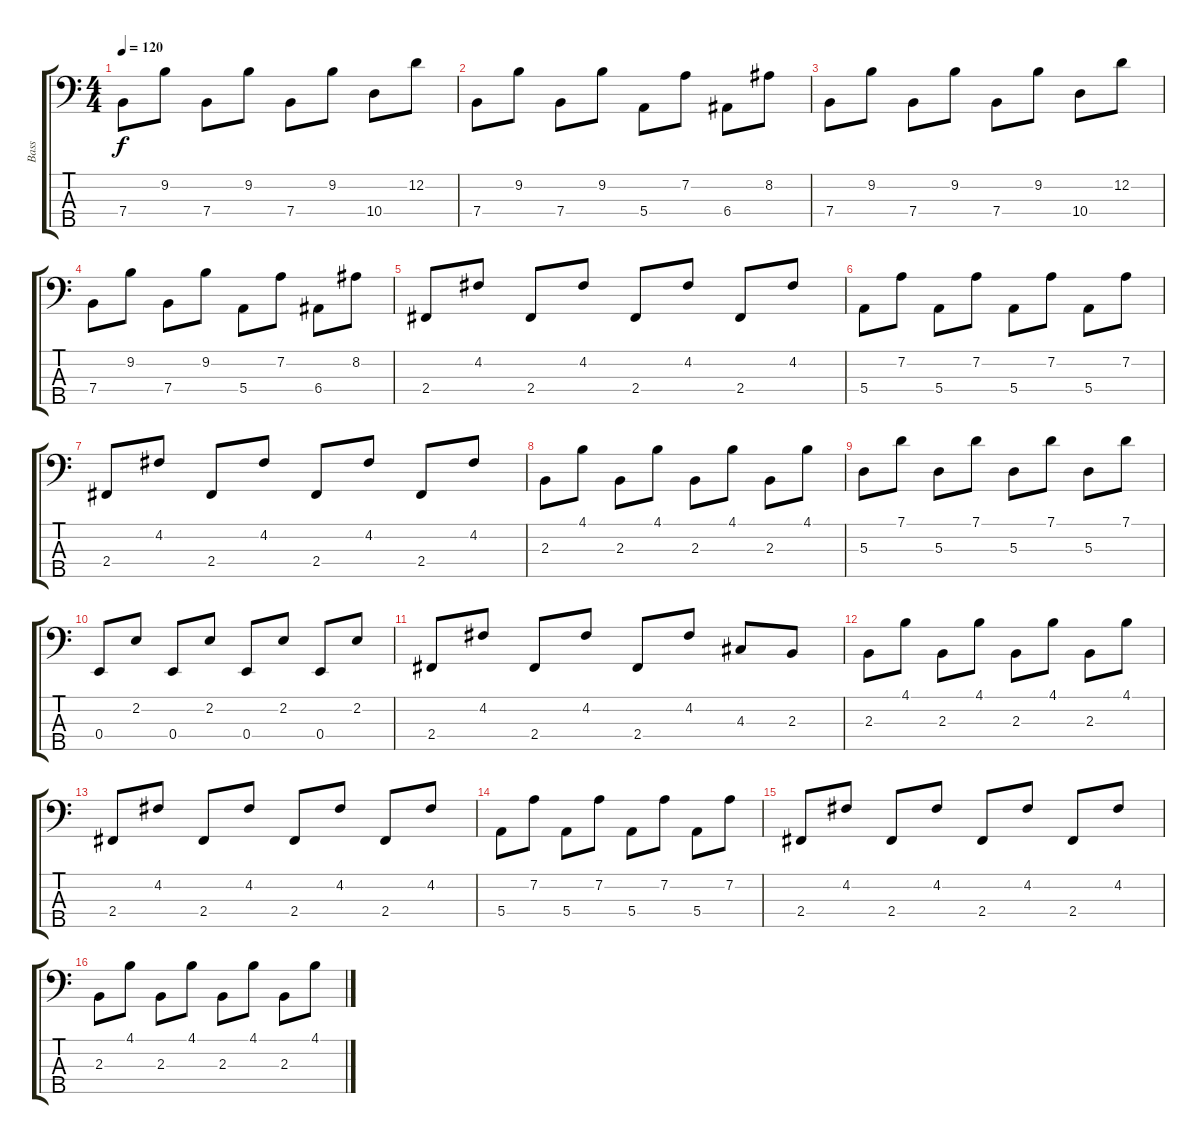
\track ("Bass" "Bass") {instrument electricbassfinger}
\staff {score tabs}
\tuning (G2 D2 A1 E1 B0) {hide}
\ts (4 4)
\tempo 120
\clef f4
\ks c
7.4.8{dy f} 9.2.8 7.4.8 9.2.8 7.4.8 9.2.8 10.4.8 12.2.8 |
7.4.8 9.2.8 7.4.8 9.2.8 5.4.8 7.2.8 6.4.8 8.2.8 |
7.4.8 9.2.8 7.4.8 9.2.8 7.4.8 9.2.8 10.4.8 12.2.8 |
7.4.8 9.2.8 7.4.8 9.2.8 5.4.8 7.2.8 6.4.8 8.2.8 |
2.4.8 4.2.8 2.4.8 4.2.8 2.4.8 4.2.8 2.4.8 4.2.8 |
5.4.8 7.2.8 5.4.8 7.2.8 5.4.8 7.2.8 5.4.8 7.2.8 |
2.4.8 4.2.8 2.4.8 4.2.8 2.4.8 4.2.8 2.4.8 4.2.8 |
2.3.8 4.1.8 2.3.8 4.1.8 2.3.8 4.1.8 2.3.8 4.1.8 |
5.3.8 7.1.8 5.3.8 7.1.8 5.3.8 7.1.8 5.3.8 7.1.8 |
0.4.8 2.2.8 0.4.8 2.2.8 0.4.8 2.2.8 0.4.8 2.2.8 |
2.4.8 4.2.8 2.4.8 4.2.8 2.4.8 4.2.8 4.3.8 2.3.8 |
2.3.8 4.1.8 2.3.8 4.1.8 2.3.8 4.1.8 2.3.8 4.1.8 |
2.4.8 4.2.8 2.4.8 4.2.8 2.4.8 4.2.8 2.4.8 4.2.8 |
5.4.8 7.2.8 5.4.8 7.2.8 5.4.8 7.2.8 5.4.8 7.2.8 |
2.4.8 4.2.8 2.4.8 4.2.8 2.4.8 4.2.8 2.4.8 4.2.8 |
2.3.8 4.1.8 2.3.8 4.1.8 2.3.8 4.1.8 2.3.8 4.1.8
